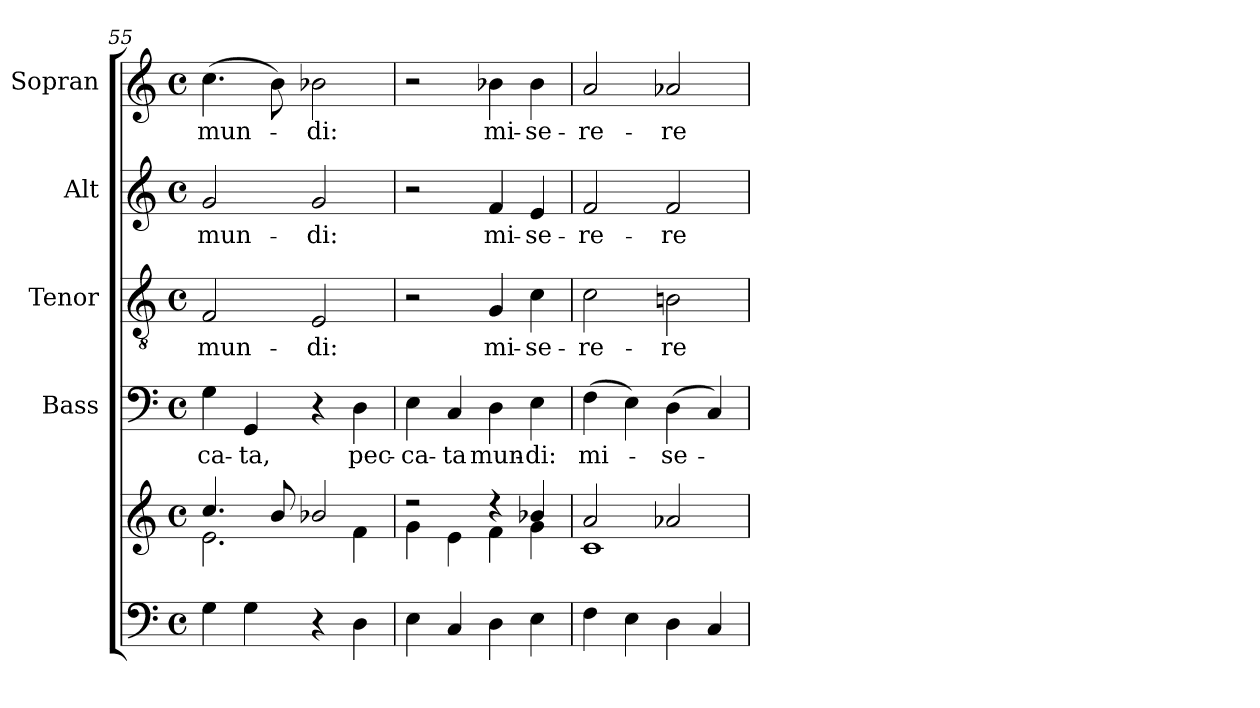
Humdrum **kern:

**kern	**kern	**kern	**text	**kern	**text	**kern	**text	**kern	**text
*part5	*part5	*part4	*part4	*part3	*part3	*part2	*part2	*part1	*part1
*staff6	*staff5	*staff4	*staff4	*staff3	*staff3	*staff2	*staff2	*staff1	*staff1
*	*	*I"Bass	*	*I"Tenor	*	*I"Alt	*	*I"Sopran	*
*	*	*I'B.	*	*I'T.	*	*I'A.	*	*I'S.	*
!!LO:PB:g=z
*clefF4	*clefG2	*clefF4	*	*clefGv2	*	*clefG2	*	*clefG2	*
*k[]	*k[]	*k[]	*	*k[]	*	*k[]	*	*k[]	*
*C:	*C:	*C:	*	*C:	*	*C:	*	*C:	*
*M4/4	*M4/4	*M4/4	*	*M4/4	*	*M4/4	*	*M4/4	*
*met(c)	*met(c)	*met(c)	*	*met(c)	*	*met(c)	*	*met(c)	*
=55	=55	=55	=55	=55	=55	=55	=55	=55	=55
*	*^	*	*	*	*	*	*	*	*
!	!	!	!	!LO:LY:b	!	!LO:LY:b	!	!LO:LY:b	!	!LO:LY:b
4G\	4.cc/	2.e\	4G\	-ca-	2F/	mun-	2g/	mun-	(>4.cc\	mun-
!	!	!	!	!LO:LY:b	!	!	!	!	!	!
4G\	.	.	4GG/	-ta,	.	.	.	.	.	.
.	8b/	.	.	.	.	.	.	.	8b\)	.
!	!	!	!	!	!	!LO:LY:b	!	!LO:LY:b	!	!LO:LY:b
4r	2b-X/	.	4r	.	2E/	-di:	2g/	-di:	2b-X\	-di:
!	!	!	!	!LO:LY:b	!	!	!	!	!	!
4D\	.	4f\	4D\	pec-	.	.	.	.	.	.
=56	=56	=56	=56	=56	=56	=56	=56	=56	=56	=56
!	!	!	!	!LO:LY:b	!	!	!	!	!	!
4E\	2rdd	4g\	4E\	-ca-	2r	.	2r	.	2r	.
!	!	!	!	!LO:LY:b	!	!	!	!	!	!
4C/	.	4e\	4C/	-ta	.	.	.	.	.	.
!	!	!	!	!LO:LY:b	!	!LO:LY:b	!	!LO:LY:b	!	!LO:LY:b
4D\	4rdd	4f\	4D\	mun-	4G/	mi-	4f/	mi-	4b-X\	mi-
!	!	!	!	!LO:LY:b	!	!LO:LY:b	!	!LO:LY:b	!	!LO:LY:b
4E\	4b-X/	4g\	4E\	-di:	4c\	-se-	4e/	-se-	4b-\	-se-
=57	=57	=57	=57	=57	=57	=57	=57	=57	=57	=57
!	!	!	!	!LO:LY:b	!	!LO:LY:b	!	!LO:LY:b	!	!LO:LY:b
4F\	2a/	1c	(>4F\	mi-	2c\	-re-	2f/	-re-	2a/	-re-
4E\	.	.	4E\)	.	.	.	.	.	.	.
!	!	!	!	!LO:LY:b	!	!LO:LY:b	!	!LO:LY:b	!	!LO:LY:b
4D\	2a-X/	.	(>4D\	-se-	2Bn\	-re	2f/	-re	2a-X/	-re
4C/	.	.	4C/)	.	.	.	.	.	.	.
*	*v	*v	*	*	*	*	*	*	*	*
=	=	=	=	=	=	=	=	=	=
*-	*-	*-	*-	*-	*-	*-	*-	*-	*-
